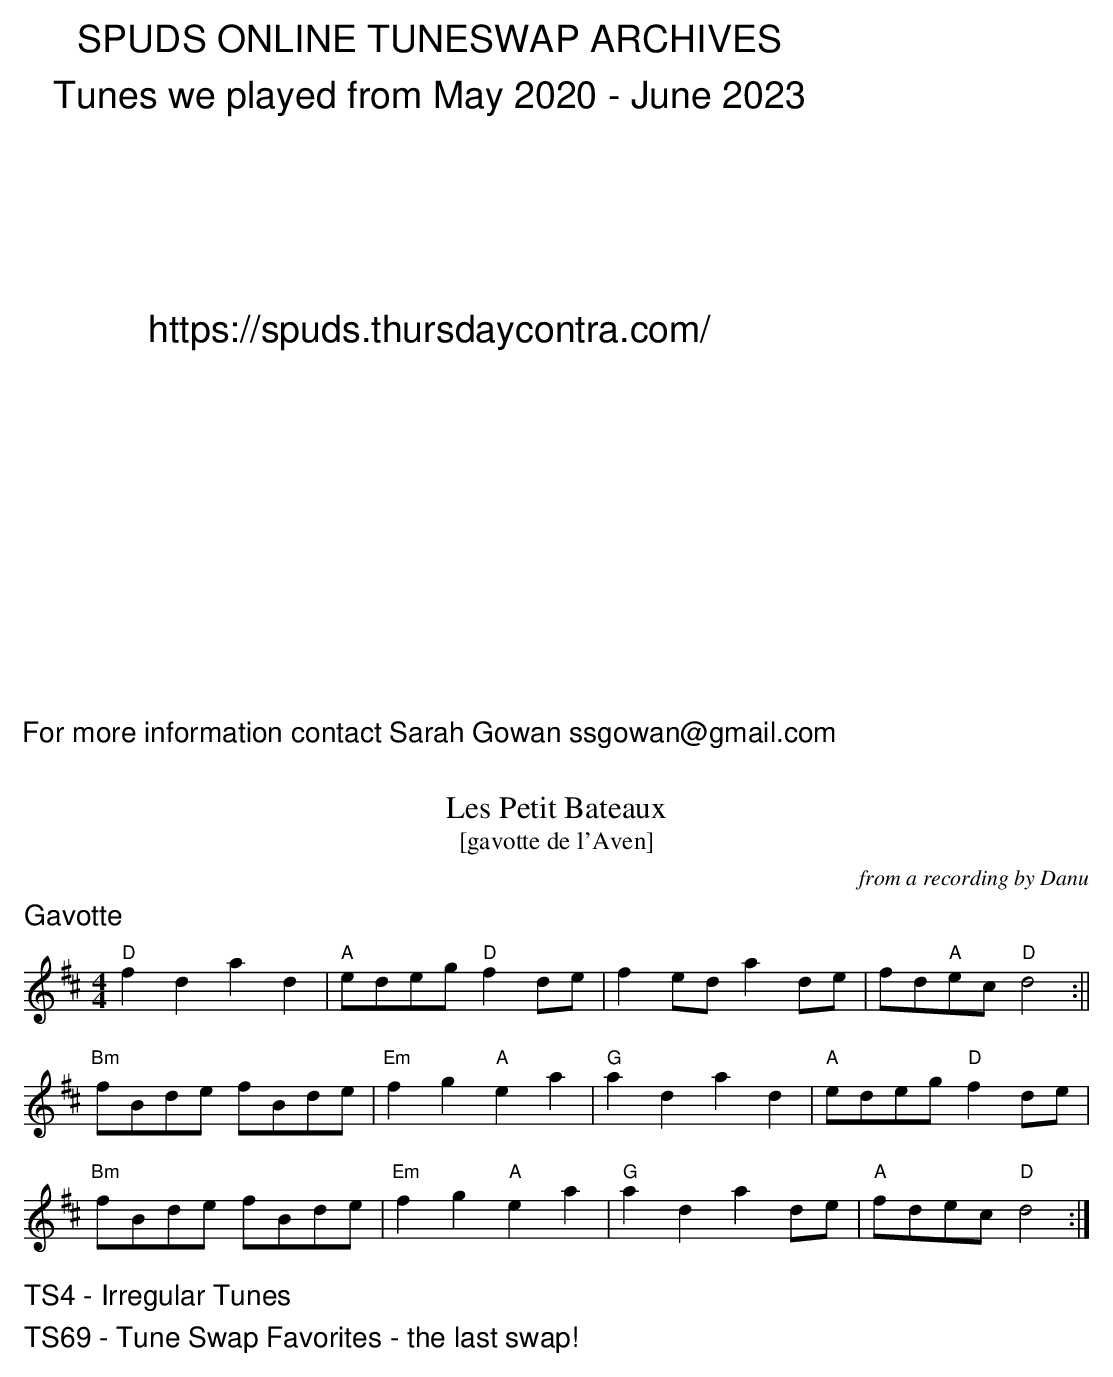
X:1
T:Petit Bateaux, Les
T:[gavotte de l'Aven]
C:from a recording by Danu
M:4/4
L:1/8
K:D
%%text Gavotte
"D"f2d2a2d2|"A"edeg "D"f2de|f2ed a2de|fd"A"ec "D"d4:||
"Bm"fBde fBde|"Em"f2g2"A"e2a2|"G"a2d2a2d2|"A"edeg"D"f2de|
"Bm"fBde fBde|"Em"f2g2"A"e2a2|"G"a2d2a2de|"A"fdec"D"d4:|
